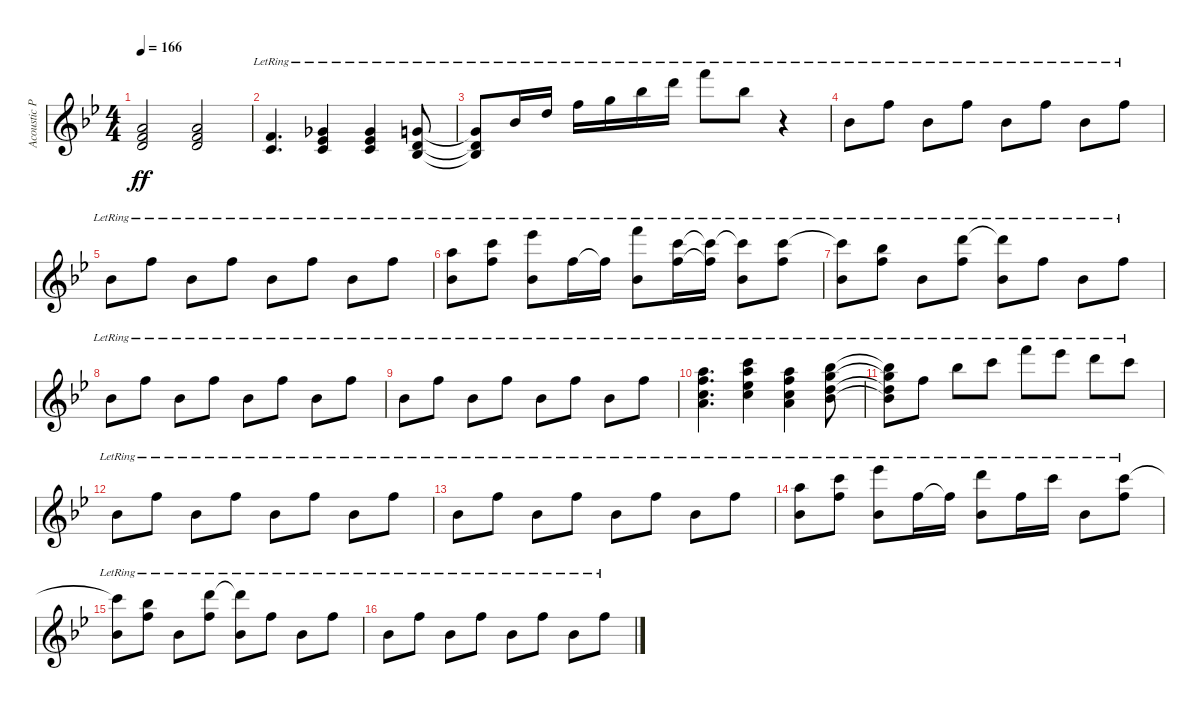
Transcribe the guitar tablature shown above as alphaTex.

\track ("Acoustic Piano (Staff 1)" "Acoustic P") {instrument acousticgrandpiano}
\staff {score}
\tuning (E4 B3 G3 D3 A2 E2 B1) {hide}
\ts (4 4)
\tempo 166
\clef g2
\ks gminor
(1.1 10.2 7.3).2{dy ff} (1.1 10.2 7.3).2 |
(1.1{lr} 1.2{lr}).4{d} (2.1 4.2{lr} 5.3{lr}).4 (2.1 4.2{lr} 5.3{lr}).4 (3.1 3.2{lr} 3.3{lr}).8 |
(3.1{t} 3.2{lr t} 3.3{lr t}).8 6.1{lr}.16 10.1{lr}.16 13.1{lr}.16 15.1{lr}.16 18.1{lr}.16 22.1{lr}.16 25.1{lr}.8 18.1{lr}.8 r.4 |
6.1{lr}.8 13.1{lr}.8 6.1{lr}.8 13.1{lr}.8 6.1{lr}.8 13.1{lr}.8 6.1{lr}.8 13.1{lr}.8 |
6.1{lr}.8 13.1{lr}.8 6.1{lr}.8 13.1{lr}.8 6.1{lr}.8 13.1{lr}.8 6.1{lr}.8 13.1{lr}.8 |
(17.1{lr} 11.2{lr}).8 (20.1{lr} 18.2{lr}).8 (23.1{lr} 11.2{lr}).8 13.1{lr}.16 13.1{lr t}.16 (6.1{lr} 30.2).8 (13.1{lr} 25.2).16 (13.1{lr t} 25.2{t}).16 (6.1{lr} 25.2{t}).8 (20.1{lr} 18.2{lr}).8 |
(20.1{lr t} 11.2{lr}).8 (18.1{lr} 18.2{lr}).8 6.1{lr}.8 (22.1{lr} 18.2{lr}).8 (22.1{lr t} 11.2{lr}).8 13.1{lr}.8 6.1{lr}.8 13.1{lr}.8 |
6.1{lr}.8 13.1{lr}.8 6.1{lr}.8 13.1{lr}.8 6.1{lr}.8 13.1{lr}.8 6.1{lr}.8 13.1{lr}.8 |
6.1{lr}.8 13.1{lr}.8 6.1{lr}.8 13.1{lr}.8 6.1{lr}.8 13.1{lr}.8 6.1{lr}.8 13.1{lr}.8 |
(5.1{lr} 22.2{lr} 22.3{lr} 22.4{lr}).4{d} (20.1{lr} 22.2{lr} 20.3{lr} 22.4{lr}).4 (5.1{lr} 22.2{lr} 22.3{lr} 22.4{lr}).4 (18.1{lr} 20.2{lr} 19.3{lr} 20.4{lr}).8 |
(18.1{lr t} 20.2{lr t} 19.3{lr t} 20.4{lr t}).8 13.1{lr}.8 18.1{lr}.8 20.1{lr}.8 25.1{lr}.8 23.1{lr}.8 22.1{lr}.8 20.1{lr}.8 |
6.1{lr}.8 13.1{lr}.8 6.1{lr}.8 13.1{lr}.8 6.1{lr}.8 13.1{lr}.8 6.1{lr}.8 13.1{lr}.8 |
6.1{lr}.8 13.1{lr}.8 6.1{lr}.8 13.1{lr}.8 6.1{lr}.8 13.1{lr}.8 6.1{lr}.8 13.1{lr}.8 |
(17.1{lr} 11.2{lr}).8 (20.1{lr} 18.2{lr}).8 (23.1{lr} 11.2{lr}).8 13.1{lr}.16 13.1{lr t}.16 (6.1{lr} 27.2).8 13.1{lr}.16 20.1{lr}.16 6.1{lr}.8 (20.1{lr} 18.2{lr}).8 |
(20.1{lr t} 11.2{lr}).8 (18.1{lr} 18.2{lr}).8 6.1{lr}.8 (22.1{lr} 18.2{lr}).8 (22.1{lr t} 11.2{lr}).8 13.1{lr}.8 6.1{lr}.8 13.1{lr}.8 |
6.1{lr}.8 13.1{lr}.8 6.1{lr}.8 13.1{lr}.8 6.1{lr}.8 13.1{lr}.8 6.1{lr}.8 13.1{lr}.8
